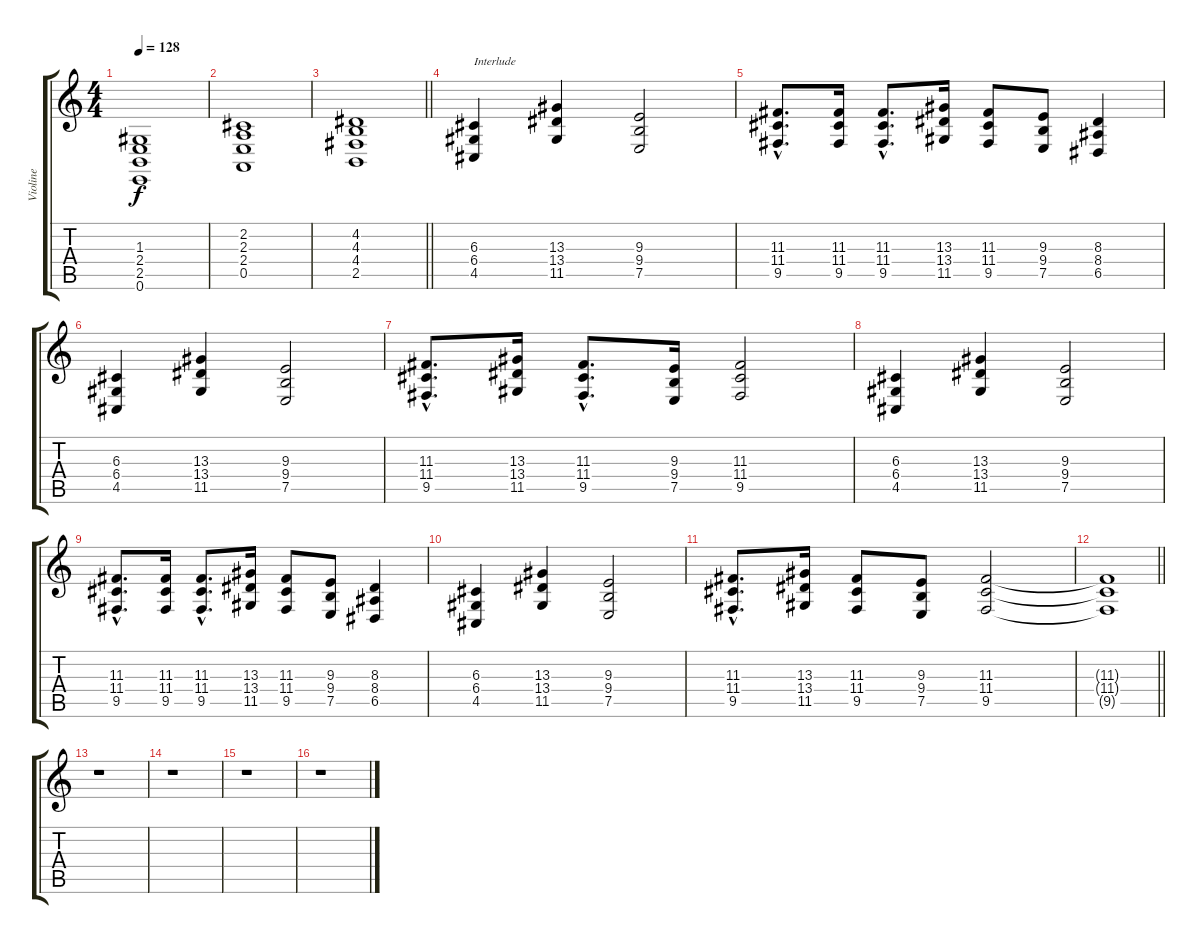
\track ("Violine" "Violine") {instrument violin}
\staff {score tabs}
\tuning (E4 B3 G3 D3 A2 E2) {hide}
\ts (4 4)
\tempo 128
\clef g2
\ks c
(1.3 2.4 2.5 0.6).1{dy f} |
(2.2 2.3 2.4 0.5).1 |
\barLineRight lightlight
(4.2 4.3 4.4 2.5).1 |
(6.3 6.4 4.5).4{txt "Interlude"} (13.3 13.4 11.5).4 (9.3 9.4 7.5).2 |
(11.3{hac} 11.4{hac} 9.5{hac}).8{d} (11.3 11.4 9.5).16 (11.3{hac} 11.4{hac} 9.5{hac}).8{d} (13.3 13.4 11.5).16 (11.3 11.4 9.5).8 (9.3 9.4 7.5).8 (8.3 8.4 6.5).4 |
(6.3 6.4 4.5).4 (13.3 13.4 11.5).4 (9.3 9.4 7.5).2 |
(11.3{hac} 11.4{hac} 9.5{hac}).8{d} (13.3 13.4 11.5).16 (11.3{hac} 11.4{hac} 9.5{hac}).8{d} (9.3 9.4 7.5).16 (11.3 11.4 9.5).2 |
(6.3 6.4 4.5).4 (13.3 13.4 11.5).4 (9.3 9.4 7.5).2 |
(11.3{hac} 11.4{hac} 9.5{hac}).8{d} (11.3 11.4 9.5).16 (11.3{hac} 11.4{hac} 9.5{hac}).8{d} (13.3 13.4 11.5).16 (11.3 11.4 9.5).8 (9.3 9.4 7.5).8 (8.3 8.4 6.5).4 |
(6.3 6.4 4.5).4 (13.3 13.4 11.5).4 (9.3 9.4 7.5).2 |
(11.3{hac} 11.4{hac} 9.5{hac}).8{d} (13.3 13.4 11.5).16 (11.3 11.4 9.5).8 (9.3 9.4 7.5).8 (11.3 11.4 9.5).2 |
\barLineRight lightlight
(11.3{t} 11.4{t} 9.5{t}).1 |
r.1 |
r.1 |
r.1 |
r.1
